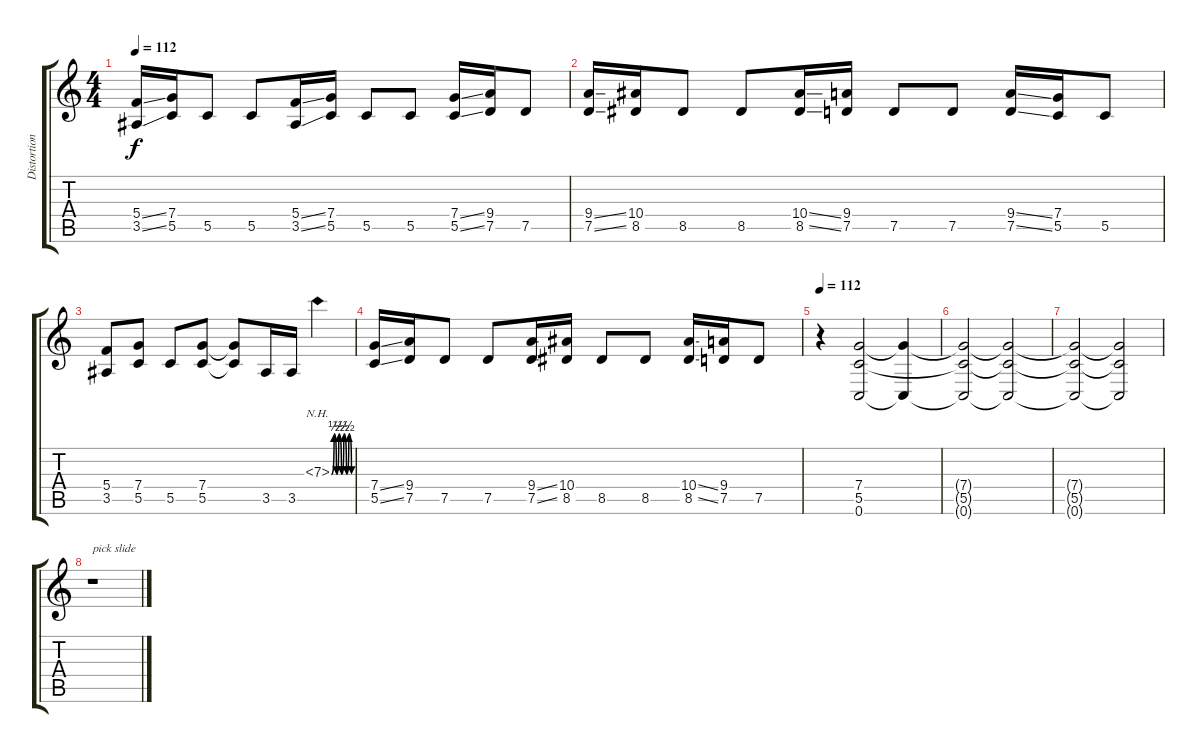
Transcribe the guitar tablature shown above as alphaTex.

\track ("Distortion" "Distortion") {instrument distortionguitar}
\staff {score tabs}
\tuning (D4 A3 F3 C3 G2 C2) {hide}
\ts (4 4)
\tempo 112
\clef g2
\ks c
(5.4{ss} 3.5{ss}).16{dy f} (7.4 5.5).16 5.5.8 5.5.8 (5.4{ss} 3.5{ss}).16 (7.4 5.5).16 5.5.8 5.5.8 (7.4{ss} 5.5{ss}).16 (9.4 7.5).16 7.5.8 |
(9.4{ss} 7.5{ss}).16 (10.4 8.5).16 8.5.8 8.5.8 (10.4{ss} 8.5{ss}).16 (9.4 7.5).16 7.5.8 7.5.8 (9.4{ss} 7.5{ss}).16 (7.4 5.5).16 5.5.8 |
(5.4 3.5).8 (7.4 5.5).8 5.5.8 (7.4 5.5).8 (7.4{t} 5.5{t}).8 3.5.16 3.5.16 7.3{be (custom 0 0 8 2 15 0 22 2 30 0 37 2 45 0 52 2 60 0) nh}.4 |
(7.4{ss} 5.5{ss}).16 (9.4 7.5).16 7.5.8 7.5.8 (9.4{ss} 7.5{ss}).16 (10.4 8.5).16 8.5.8 8.5.8 (10.4{ss} 8.5{ss}).16 (9.4 7.5).16 7.5.8 |
\tempo 112
r.4 (7.4 5.5 0.6).2 (7.4{t} 0.6{t}).4 |
(7.4{t} 5.5{t} 0.6{t}).2 (7.4{t} 5.5{t} 0.6{t}).2 |
(7.4{t} 5.5{t} 0.6{t}).2 (7.4{t} 5.5{t} 0.6{t}).2 |
r.1{txt "pick slide"}
